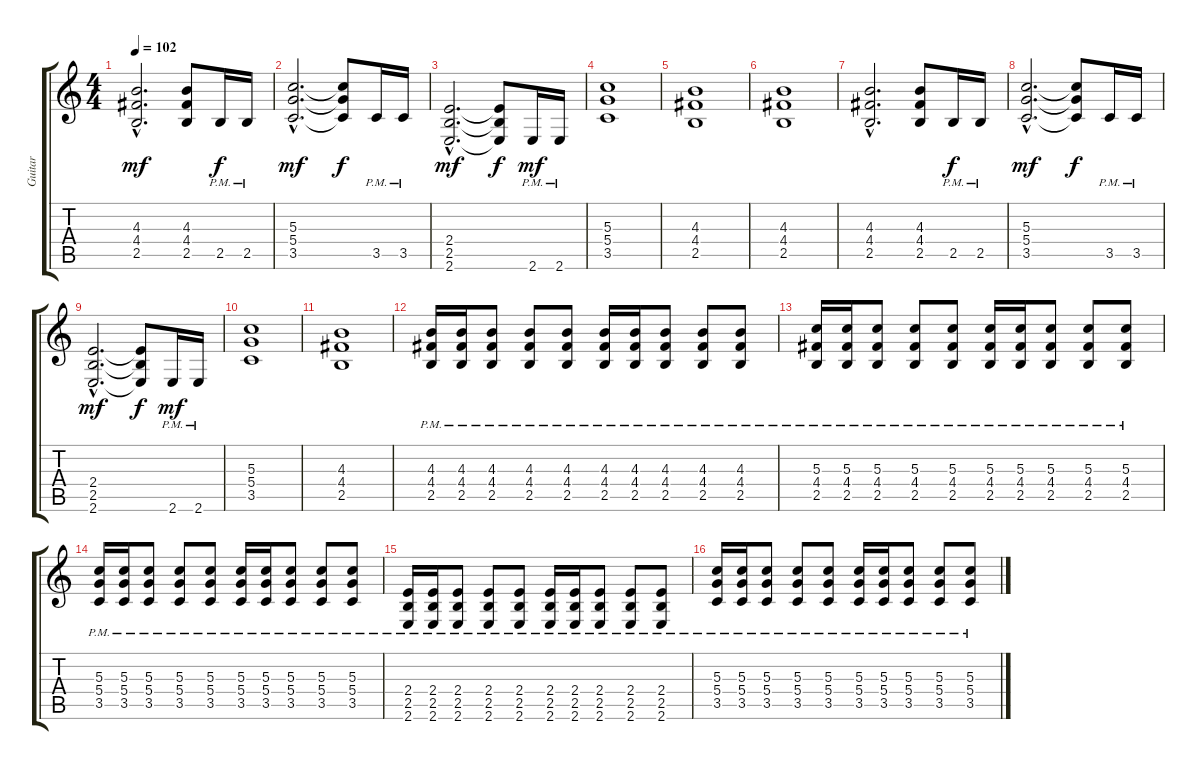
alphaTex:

\track ("Guitar" "Guitar") {instrument distortionguitar}
\staff {score tabs}
\tuning (E4 B3 G3 D3 A2 D2) {hide}
\ts (4 4)
\tempo 102
\clef g2
\ks c
(4.3{hac} 4.4{hac} 2.5{hac}).2{d dy mf} (4.3 4.4 2.5).8 2.5{pm}.16{dy f} 2.5{pm}.16 |
(5.3{hac} 5.4{hac} 3.5{hac}).2{d dy mf} (5.3{t} 5.4{t} 3.5{t}).8{dy f} 3.5{pm}.16 3.5{pm}.16 |
(2.4{hac} 2.5{hac} 2.6{hac}).2{d dy mf} (2.4{t} 2.5{t} 2.6{t}).8{dy f} 2.6{pm}.16{dy mf} 2.6{pm}.16 |
(5.3 5.4 3.5).1 |
(4.3 4.4 2.5).1 |
(4.3 4.4 2.5).1 |
(4.3{hac} 4.4{hac} 2.5{hac}).2{d} (4.3 4.4 2.5).8 2.5{pm}.16{dy f} 2.5{pm}.16 |
(5.3{hac} 5.4{hac} 3.5{hac}).2{d dy mf} (5.3{t} 5.4{t} 3.5{t}).8{dy f} 3.5{pm}.16 3.5{pm}.16 |
(2.4{hac} 2.5{hac} 2.6{hac}).2{d dy mf} (2.4{t} 2.5{t} 2.6{t}).8{dy f} 2.6{pm}.16{dy mf} 2.6{pm}.16 |
(5.3 5.4 3.5).1 |
(4.3 4.4 2.5).1 |
(4.3 4.4 2.5{pm}).16 (4.3 4.4 2.5{pm}).16 (4.3 4.4 2.5{pm}).8 (4.3 4.4 2.5{pm}).8 (4.3 4.4 2.5{pm}).8 (4.3 4.4 2.5{pm}).16 (4.3 4.4 2.5{pm}).16 (4.3 4.4 2.5{pm}).8 (4.3 4.4 2.5{pm}).8 (4.3 4.4 2.5{pm}).8 |
(5.3 4.4 2.5{pm}).16 (5.3 4.4 2.5{pm}).16 (5.3 4.4 2.5{pm}).8 (5.3 4.4 2.5{pm}).8 (5.3 4.4 2.5{pm}).8 (5.3 4.4 2.5{pm}).16 (5.3 4.4 2.5{pm}).16 (5.3 4.4 2.5{pm}).8 (5.3 4.4 2.5{pm}).8 (5.3 4.4 2.5{pm}).8 |
(5.3 5.4 3.5{pm}).16 (5.3 5.4 3.5{pm}).16 (5.3 5.4 3.5{pm}).8 (5.3 5.4 3.5{pm}).8 (5.3 5.4 3.5{pm}).8 (5.3 5.4 3.5{pm}).16 (5.3 5.4 3.5{pm}).16 (5.3 5.4 3.5{pm}).8 (5.3 5.4 3.5{pm}).8 (5.3 5.4 3.5{pm}).8 |
(2.4 2.5{pm} 2.6{pm}).16 (2.4 2.5{pm} 2.6{pm}).16 (2.4 2.5{pm} 2.6{pm}).8 (2.4 2.5{pm} 2.6{pm}).8 (2.4 2.5{pm} 2.6{pm}).8 (2.4 2.5{pm} 2.6{pm}).16 (2.4 2.5{pm} 2.6{pm}).16 (2.4 2.5{pm} 2.6{pm}).8 (2.4 2.5{pm} 2.6{pm}).8 (2.4 2.5{pm} 2.6{pm}).8 |
(5.3 5.4 3.5{pm}).16 (5.3 5.4 3.5{pm}).16 (5.3 5.4 3.5{pm}).8 (5.3 5.4 3.5{pm}).8 (5.3 5.4 3.5{pm}).8 (5.3 5.4 3.5{pm}).16 (5.3 5.4 3.5{pm}).16 (5.3 5.4 3.5{pm}).8 (5.3 5.4 3.5{pm}).8 (5.3 5.4 3.5{pm}).8
